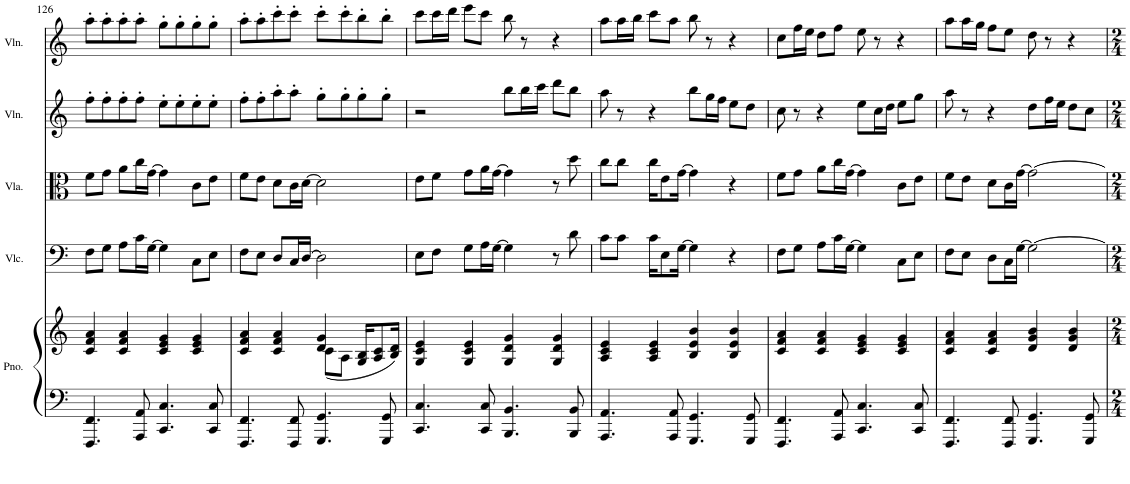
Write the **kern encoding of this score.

**kern	**kern	**kern	**kern	**kern	**kern
*part5	*part5	*part4	*part3	*part2	*part1
*staff6	*staff5	*staff4	*staff3	*staff2	*staff1
*I"Piano	*	*I"Violoncello	*I"Viola	*I"Violin	*I"Violin
*I'Pno.	*	*I'Vlc.	*I'Vla.	*I'Vln.	*I'Vln.
!!LO:PB:g=z
*clefF4	*clefG2	*clefF4	*clefC3	*clefG2	*clefG2
*k[]	*k[]	*k[]	*k[]	*k[]	*k[]
*M4/4	*M4/4	*M4/4	*M4/4	*M4/4	*M4/4
=126	=126	=126	=126	=126	=126
4.FFF/ 4.FF/	4c/ 4f/ 4a/	8F\L	8f\L	8ff'\L	8aa'\L
.	.	8G\J	8g\J	8ff'\	8aa'\
.	4c/ 4f/ 4a/	8A\L	8a\L	8ff'\	8aa'\
8AAA/ 8AA/	.	16c\L	16cc\L	8ff'\J	8aa'\J
.	.	[16G\JJ	[16g\JJ	.	.
4.CC/ 4.C/	4c/ 4e/ 4g/	4G\]	4g\]	8ee'\L	8gg'\L
.	.	.	.	8ee'\	8gg'\
.	4c/ 4e/ 4g/	8C\L	8c\L	8ee'\	8gg'\
8CC/ 8C/	.	8E\J	8e\J	8ee'\J	8gg'\J
=127	=127	=127	=127	=127	=127
*	*^	*	*	*	*
4.FFF/ 4.FF/	4c/ 4f/ 4a/	2ryy	8F\L	8f\L	8ff'\L	8aa'\L
.	.	.	8E\J	8e\J	8ff'\	8aa'\
.	4c/ 4f/ 4a/	.	8D/L	8d\L	8aa'\	8ccc'\
8FFF/ 8FF/	.	.	16C/L	16c\L	8aa'\J	8ccc'\J
.	.	.	[16D/JJ	[16d\JJ	.	.
4.GGG/ 4.GG/	4d/ 4g/	(8c\L	2D\]	2d\]	8gg'\L	8ccc'\L
.	.	8A\J	.	.	8gg'\	8ccc'\
.	4ryy	16G/ 16B/KL	.	.	8gg'\	8bb'\
.	.	8A/ 8c/	.	.	.	.
8GGG/ 8GG/	.	.	.	.	8gg'\J	8bb'\J
.	.	16B/ 16d/Jk)	.	.	.	.
*	*v	*v	*	*	*	*
=128	=128	=128	=128	=128	=128
4.CC/ 4.C/	4G/ 4c/ 4e/	8E\L	8e\L	2r	8ccc\L
.	.	8F\J	8f\J	.	16ccc\L
.	.	.	.	.	16ddd\JJ
.	4G/ 4c/ 4e/	8G\L	8g\L	.	8eee\L
8CC/ 8C/	.	16A\L	16a\L	.	8ccc\J
.	.	[16G\JJ	[16g\JJ	.	.
4.BBB/ 4.BB/	4G/ 4d/ 4g/	4G\]	4g\]	8bb\L	8bb\
.	.	.	.	16bb\L	8r
.	.	.	.	16ccc\JJ	.
.	4G/ 4d/ 4g/	8r	8r	8ddd\L	4r
8BBB/ 8BB/	.	8d\	8dd\	8bb\J	.
=129	=129	=129	=129	=129	=129
4.AAA/ 4.AA/	4A/ 4c/ 4e/	8c\L	8cc\L	8aa\	8aa\L
.	.	8c\J	8cc\J	8r	16aa\L
.	.	.	.	.	16bb\JJ
.	4A/ 4c/ 4e/	16c\KL	16cc\KL	4r	8ccc\L
.	.	8E\	8e\	.	.
8AAA/ 8AA/	.	.	.	.	8aa\J
.	.	[16G\Jk	[16g\Jk	.	.
4.GGG/ 4.GG/	4B/ 4e/ 4b/	4G\]	4g\]	8bb\L	8bb\
.	.	.	.	16gg\L	8r
.	.	.	.	16ff\JJ	.
.	4B/ 4e/ 4b/	4r	4r	8ee\L	4r
8GGG/ 8GG/	.	.	.	8dd\J	.
=130	=130	=130	=130	=130	=130
4.FFF/ 4.FF/	4c/ 4f/ 4a/	8F\L	8f\L	8cc\	8cc\L
.	.	8G\J	8g\J	8r	16ff\L
.	.	.	.	.	16ee\JJ
.	4c/ 4f/ 4a/	8A\L	8a\L	4r	8dd\L
8AAA/ 8AA/	.	16c\L	16cc\L	.	8ff\J
.	.	[16G\JJ	[16g\JJ	.	.
4.CC/ 4.C/	4c/ 4e/ 4g/	4G\]	4g\]	8ee\L	8ee\
.	.	.	.	16cc\L	8r
.	.	.	.	16dd\JJ	.
.	4c/ 4e/ 4g/	8C\L	8c\L	8ee\L	4r
8CC/ 8C/	.	8E\J	8e\J	8gg\J	.
=131	=131	=131	=131	=131	=131
4.FFF/ 4.FF/	4c/ 4f/ 4a/	8F\L	8f\L	8aa\	8aa\L
.	.	8E\J	8e\J	8r	16aa\L
.	.	.	.	.	16gg\JJ
.	4c/ 4f/ 4a/	8D\L	8d\L	4r	8ff\L
8FFF/ 8FF/	.	16C\L	16c\L	.	8ee\J
.	.	[16G\JJ	[16g\JJ	.	.
4.GGG/ 4.GG/	4d/ 4g/ 4b/	2G\_	2g\_	8dd\L	8dd\
.	.	.	.	16ff\L	8r
.	.	.	.	16ee\JJ	.
.	4d/ 4g/ 4b/	.	.	8dd\L	4r
8GGG/ 8GG/	.	.	.	8cc\J	.
=	=	=	=	=	=
*-	*-	*-	*-	*-	*-
